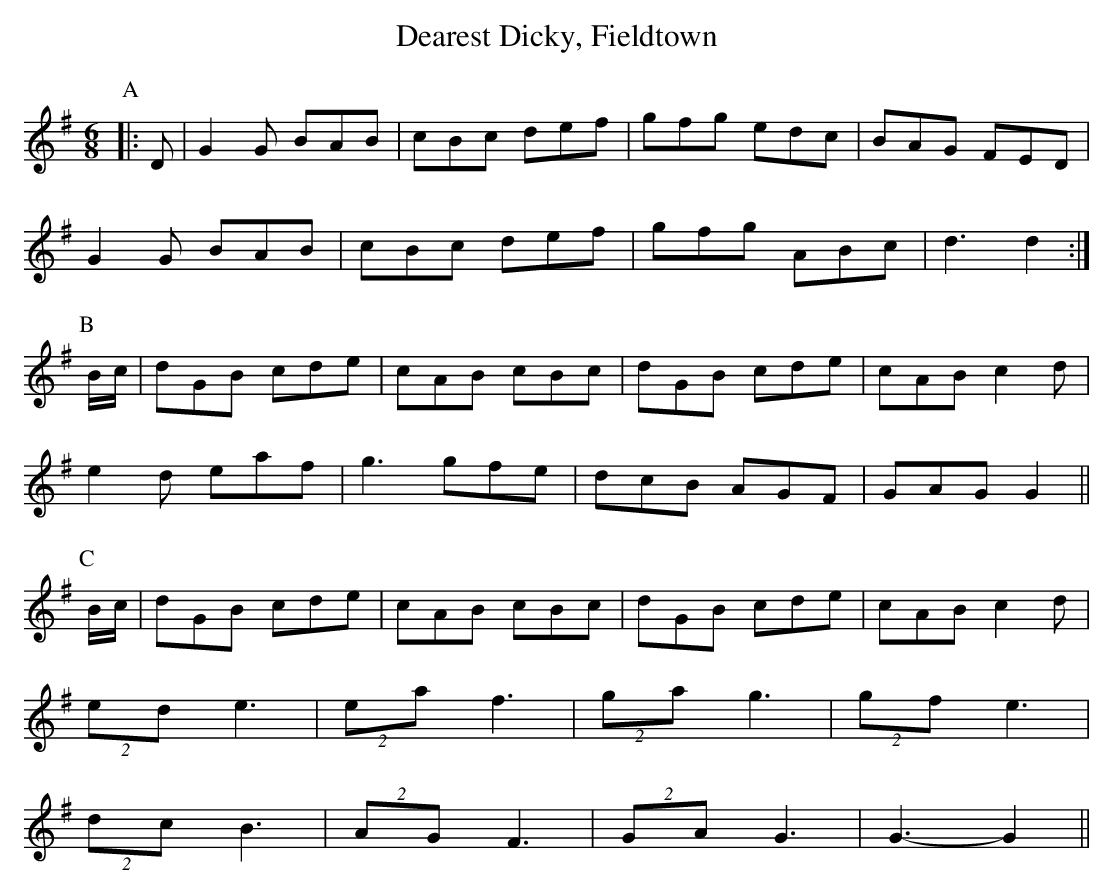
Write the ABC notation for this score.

X:1
T:Dearest Dicky, Fieldtown
M:6/8
L:1/8
K:G
P:A
|:D|G2G BAB|cBc def|gfg edc|BAG FED|
G2G BAB|cBc def|gfg ABc|d3 d2:|
P:B
B/c/|dGB cde|cAB cBc|dGB cde|cAB c2d|
e2d eaf|g3 gfe|dcB AGF|GAG G2||
P:C
B/c/|dGB cde|cAB cBc|dGB cde|cAB c2d|
(2ed e3|(2ea f3|(2ga g3|(2gf e3|
(2dc B3|(2AG F3|(2GA G3|G3- G2||
